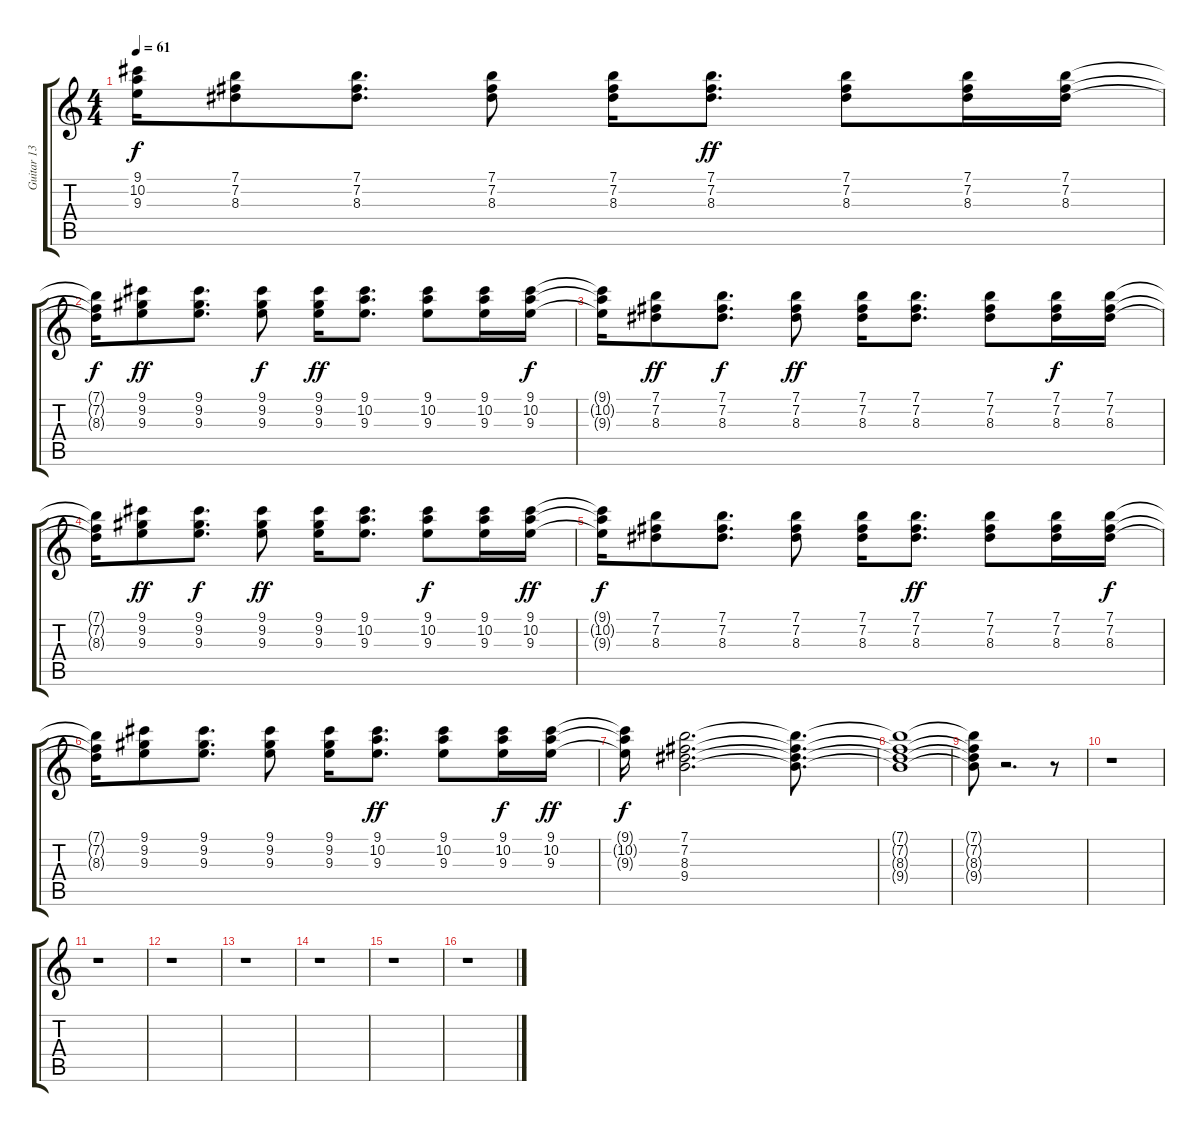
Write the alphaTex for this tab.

\track ("Guitar 13" "Guitar 13") {instrument acousticguitarsteel}
\staff {score tabs}
\tuning (E4 B3 G3 D3 A2 E2) {hide}
\ts (4 4)
\tempo 61
\clef g2
\ks c
(9.1{t} 10.2{t} 9.3{t}).16{dy f} (7.1 7.2 8.3).8 (7.1 7.2 8.3).8{d} (7.1 7.2 8.3).8 (7.1 7.2 8.3).16 (7.1 7.2 8.3).8{d dy ff} (7.1 7.2 8.3).8 (7.1 7.2 8.3).16 (7.1 7.2 8.3).16 |
(7.1{t} 7.2{t} 8.3{t}).16{dy f} (9.1 9.2 9.3).8{dy ff} (9.1 9.2 9.3).8{d} (9.1 9.2 9.3).8{dy f} (9.1 9.2 9.3).16{dy ff} (9.1 10.2 9.3).8{d} (9.1 10.2 9.3).8 (9.1 10.2 9.3).16 (9.1 10.2 9.3).16{dy f} |
(9.1{t} 10.2{t} 9.3{t}).16 (7.1 7.2 8.3).8{dy ff} (7.1 7.2 8.3).8{d dy f} (7.1 7.2 8.3).8{dy ff} (7.1 7.2 8.3).16 (7.1 7.2 8.3).8{d} (7.1 7.2 8.3).8 (7.1 7.2 8.3).16{dy f} (7.1 7.2 8.3).16 |
(7.1{t} 7.2{t} 8.3{t}).16 (9.1 9.2 9.3).8{dy ff} (9.1 9.2 9.3).8{d dy f} (9.1 9.2 9.3).8{dy ff} (9.1 9.2 9.3).16 (9.1 10.2 9.3).8{d} (9.1 10.2 9.3).8{dy f} (9.1 10.2 9.3).16 (9.1 10.2 9.3).16{dy ff} |
(9.1{t} 10.2{t} 9.3{t}).16{dy f} (7.1 7.2 8.3).8 (7.1 7.2 8.3).8{d} (7.1 7.2 8.3).8 (7.1 7.2 8.3).16 (7.1 7.2 8.3).8{d dy ff} (7.1 7.2 8.3).8 (7.1 7.2 8.3).16 (7.1 7.2 8.3).16{dy f} |
(7.1{t} 7.2{t} 8.3{t}).16 (9.1 9.2 9.3).8 (9.1 9.2 9.3).8{d} (9.1 9.2 9.3).8 (9.1 9.2 9.3).16 (9.1 10.2 9.3).8{d dy ff} (9.1 10.2 9.3).8 (9.1 10.2 9.3).16{dy f} (9.1 10.2 9.3).16{dy ff} |
(9.1{t} 10.2{t} 9.3{t}).16{dy f} (7.1 7.2 8.3 9.4).2{d} (7.1{t} 7.2{t} 8.3{t} 9.4{t}).8{d} |
(7.1{t} 7.2{t} 8.3{t} 9.4{t}).1 |
(7.1{t} 7.2{t} 8.3{t} 9.4{t}).8 r.2{d} r.8 |
r.1 |
r.1 |
r.1 |
r.1 |
r.1 |
r.1 |
r.1
